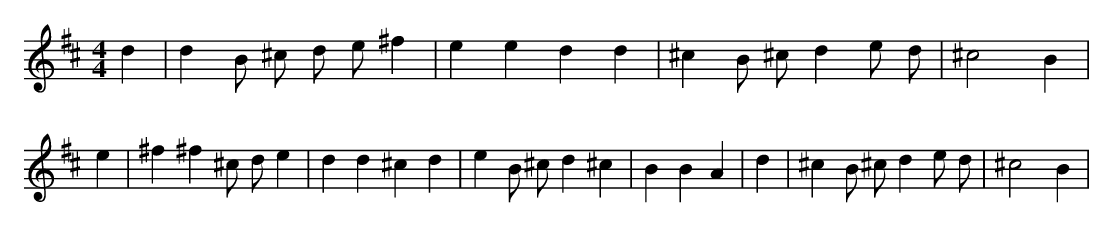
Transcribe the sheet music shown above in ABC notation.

X:1
M:4/4
L:1/8
K:D
d2 | d2 B ^c d e ^f2 | e2 e2 d2 d2 | ^c2 B ^c d2 e d | ^c4 B2 | e2 | ^f2 ^f2 ^c d e2 | d2 d2 ^c2 d2 | e2 B ^c d2 ^c2 | B2 B2 A2 | d2 | ^c2 B ^c d2 e d | ^c4 B2 |
